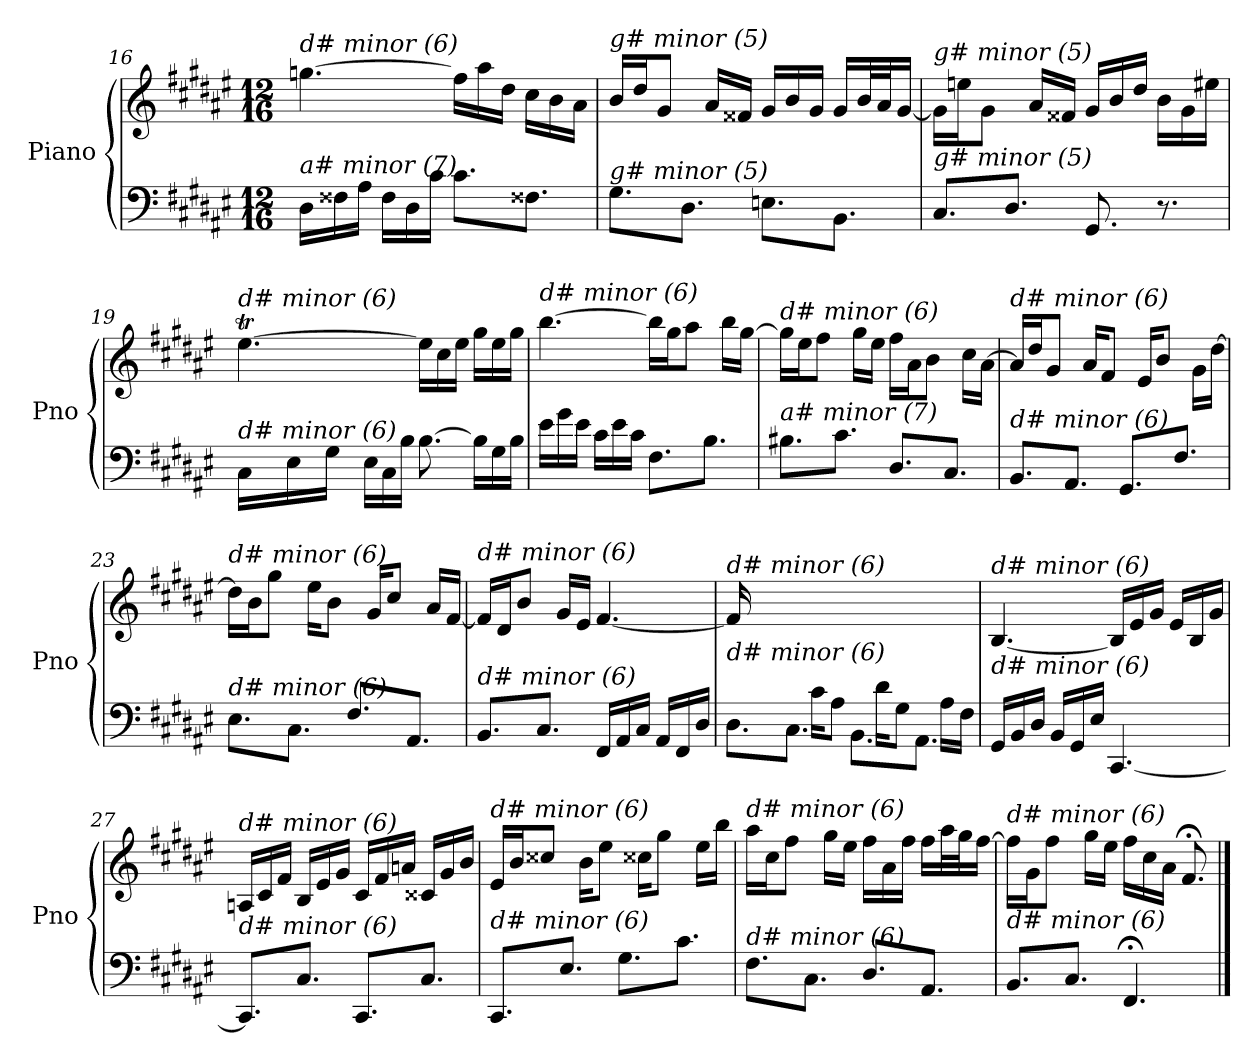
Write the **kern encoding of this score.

**kern	**kern
*part1	*part1
*staff2	*staff1
*I"Piano	*
*I'Pno	*
!!LO:LB:g=z
*clefF4	*clefG2
*k[f#c#g#d#a#e#]	*k[f#c#g#d#a#e#]
*F#:	*F#:
*M12/16	*M12/16
=16	=16
!	!LO:TX:i:t=d# minor (6)
!LO:TX:i:t=a# minor (7)	!
16D#\LL	[4.ggni\
16F##X\	.
16A#\JJ	.
16F##\LL	.
16D#\	.
16c#\JJ	.
8.c#\L	16ff##\LL]
.	16aa#\
.	16dd#\JJ
8.F##X\J	16cc#\LL
.	16b\
.	16a#\JJ
=17	=17
!	!LO:TX:i:t=g# minor (5)
!LO:TX:i:t=g# minor (5)	!
8.G#\L	16b/LL
.	16dd#/J
.	8g#/J
8.D#\J	.
.	16a#/LL
.	16f##X/JJ
8.En\L	16g#/LL
.	16b/
.	16g#/JJ
8.BB\J	16g#/LL
.	32b/L
.	32a#/J
.	[16g#/JJ
=18	=18
!	!LO:TX:i:t=g# minor (5)
!LO:TX:i:t=g# minor (5)	!
8.C#/L	16g#\LL]
.	16een\J
.	8g#\J
8.D#/J	.
.	16a#/LL
.	16f##X/JJ
8.GG#/	16g#/LL
.	16b/
.	16dd#/JJ
8.r	16b\LL
.	16g#\
.	16ee#X\JJ
!!LO:LB:g=z
=19	=19
*^	*^
*	*	*	*Xtuplet
!	!	!LO:TX:i:t=d# minor (6)	!
!LO:TX:i:t=d# minor (6)	!	!	!
4.ryy	16C#\LL	[4.ee#t\	112%3ff#yy
.	.	.	112%3ee#yy
.	.	.	112%3ff#yy
.	16E#\	.	.
.	.	.	112%3ee#yy
.	.	.	112%3ff#yy
.	16G#\JJ	.	.
.	.	.	112%3ee#yy
.	.	.	14%3ee#yy
.	16E#\LL	.	.
.	16C#\	.	.
.	16B\JJ	.	.
4.ryy	[8.B\	16ee#\LL]	4.ryy
.	.	16cc#\	.
.	.	16ee#\JJ	.
.	16B\LL]	16gg#\LL	.
.	16G#\	16ee#\	.
.	16B\JJ	16gg#\JJ	.
*	*	*v	*v
=20	=20	=20
!	!	!LO:TX:i:t=d# minor (6)
!LO:TX:i:t=d# minor (6)	!	!
*v	*v	*
16e#\LL	[4.bb\
16g#\	.
16e#\JJ	.
16c#\LL	.
16e#\	.
16c#\JJ	.
8.F#\L	16bb\LL]
.	16gg#\J
.	8aa#\J
8.B\J	.
.	16bb\LL
.	[16gg#\JJ
=21	=21
!	!LO:TX:i:t=d# minor (6)
!LO:TX:i:t=a# minor (7)	!
8.B#X\L	16gg#\LL]
.	16ee#\J
.	8ff#\J
8.c#\J	.
.	16gg#\LL
.	16ee#\JJ
8.D#/L	16ff#\LL
.	16a#\J
.	8b\J
8.C#/J	.
.	16cc#\LL
.	[16a#\JJ
=22	=22
!	!LO:TX:i:t=d# minor (6)
!LO:TX:i:t=d# minor (6)	!
8.BB/L	16a#/LL]
.	16dd#/J
.	8g#/J
8.AA#/J	.
.	16a#/KL
.	8f#/J
8.GG#/L	.
.	16e#/KL
.	8b/J
8.F#/J	.
.	16g#\LL
.	[16dd#\JJ
!!LO:LB:g=z
=23	=23
!	!LO:TX:i:t=d# minor (6)
!LO:TX:i:t=d# minor (6)	!
8.E#\L	16dd#\LL]
.	16b\J
.	8gg#\J
8.C#\J	.
.	16ee#\KL
.	8b\J
8.F#/L	.
.	16g#/KL
.	8cc#/J
8.AA#/J	.
.	16a#/LL
.	[16f#/JJ
=24	=24
!	!LO:TX:i:t=d# minor (6)
!LO:TX:i:t=d# minor (6)	!
8.BB/L	16f#/LL]
.	16d#/J
.	8b/J
8.C#/J	.
.	16g#/LL
.	16e#/JJ
16FF#/LL	[4.f#/
16AA#/	.
16C#/JJ	.
16AA#/LL	.
16FF#/	.
16D#/JJ	.
=25	=25
*^	*
!	!	!LO:TX:i:t=d# minor (6)
!LO:TX:i:t=d# minor (6)	!	!
16ryy	8.D#\L	16f#/LL]
16A#/J	.	2ryy
8B/J	.	.
.	8.C#\J	.
16c#\KL	.	.
8A#\J	.	.
.	8.BB\L	.
16d#\KL	.	.
8G#\J	.	.
.	8.AA#\J	8.ryy
16A#\LL	.	.
16F#\JJ	.	.
*v	*v	*
=26	=26
!	!LO:TX:i:t=d# minor (6)
!LO:TX:i:t=d# minor (6)	!
16GG#/LL	[4.B/
16BB/	.
16D#/JJ	.
16BB/LL	.
16GG#/	.
16E#/JJ	.
[4.CC#/	16B/LL]
.	16e#/
.	16g#/JJ
.	16e#/LL
.	16B/
.	16g#/JJ
!!LO:LB:g=z
=27	=27
!	!LO:TX:i:t=d# minor (6)
!LO:TX:i:t=d# minor (6)	!
8.CC#/L]	16An/LL
.	16c#/
.	16f#/JJ
8.C#/J	16B/LL
.	16e#/
.	16g#/JJ
8.CC#/L	16c#/LL
.	16f#/
.	16an/JJ
8.C#/J	16c##Xi/LL
.	16g#/
.	16b/JJ
=28	=28
!	!LO:TX:i:t=d# minor (6)
!LO:TX:i:t=d# minor (6)	!
8.CC#/L	16e#/LL
.	16b/J
.	8cc##Xi/J
8.E#/J	.
.	16b\KL
.	8ee#\J
8.G#\L	.
.	16cc##Xi\KL
.	8gg#\J
8.c#\J	.
.	16ee#\LL
.	16bb\JJ
=29	=29
!	!LO:TX:i:t=d# minor (6)
!LO:TX:i:t=d# minor (6)	!
8.F#\L	16aa#\LL
.	16cc#\J
.	8ff#\J
8.C#\J	.
.	16gg#\LL
.	16ee#\JJ
8.D#/L	16ff#\LL
.	16a#\
.	16ff#\JJ
8.AA#/J	16ff#\LL
.	32aa#\L
.	32gg#\J
.	[16ff#\JJ
=30	=30
!	!LO:TX:i:t=d# minor (6)
!LO:TX:i:t=d# minor (6)	!
8.BB/L	16ff#\LL]
.	16g#\J
.	8ff#\J
8.C#/J	.
.	16gg#\LL
.	16ee#\JJ
4.FF#;/	16ff#\LL
.	16cc#\
.	16a#\JJ
.	8.f#;</
==	==
*-	*-
